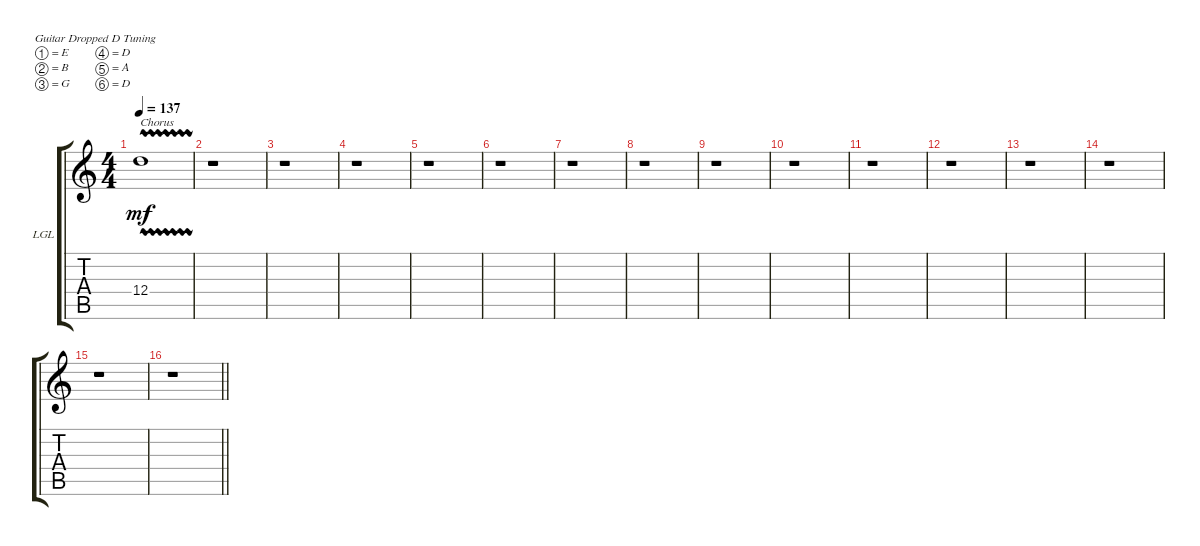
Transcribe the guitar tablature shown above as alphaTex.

\defaultSystemsLayout 4
\bracketExtendMode groupsimilarinstruments
\firstSystemTrackNameOrientation horizontal
\otherSystemsTrackNameOrientation horizontal
\track ("Lead Guitar(Left)" "LGL") {instrument distortionguitar}
\staff {score tabs}
\tuning (E4 B3 G3 D3 A2 D2)
\ts (4 4)
\tempo 137
\clef g2
\scale
0.333333
\ks c
12.4{vw}.1{txt "Chorus" dy mf} |
\scale
0.333333 r.1 |
\scale
0.333333 r.1 |
\scale
0.333333 r.1 |
\scale
0.333333 r.1 |
\scale
0.333333 r.1 |
\scale
0.333333 r.1 |
\scale
0.333333 r.1 |
\scale
0.333333 r.1 |
\scale
0.333333 r.1 |
\scale
0.333333 r.1 |
\scale
0.333333 r.1 |
\scale
0.333333 r.1 |
\scale
0.333333 r.1 |
\scale
0.333333 r.1 |
\scale
0.333333
\barLineRight lightlight
r.1
